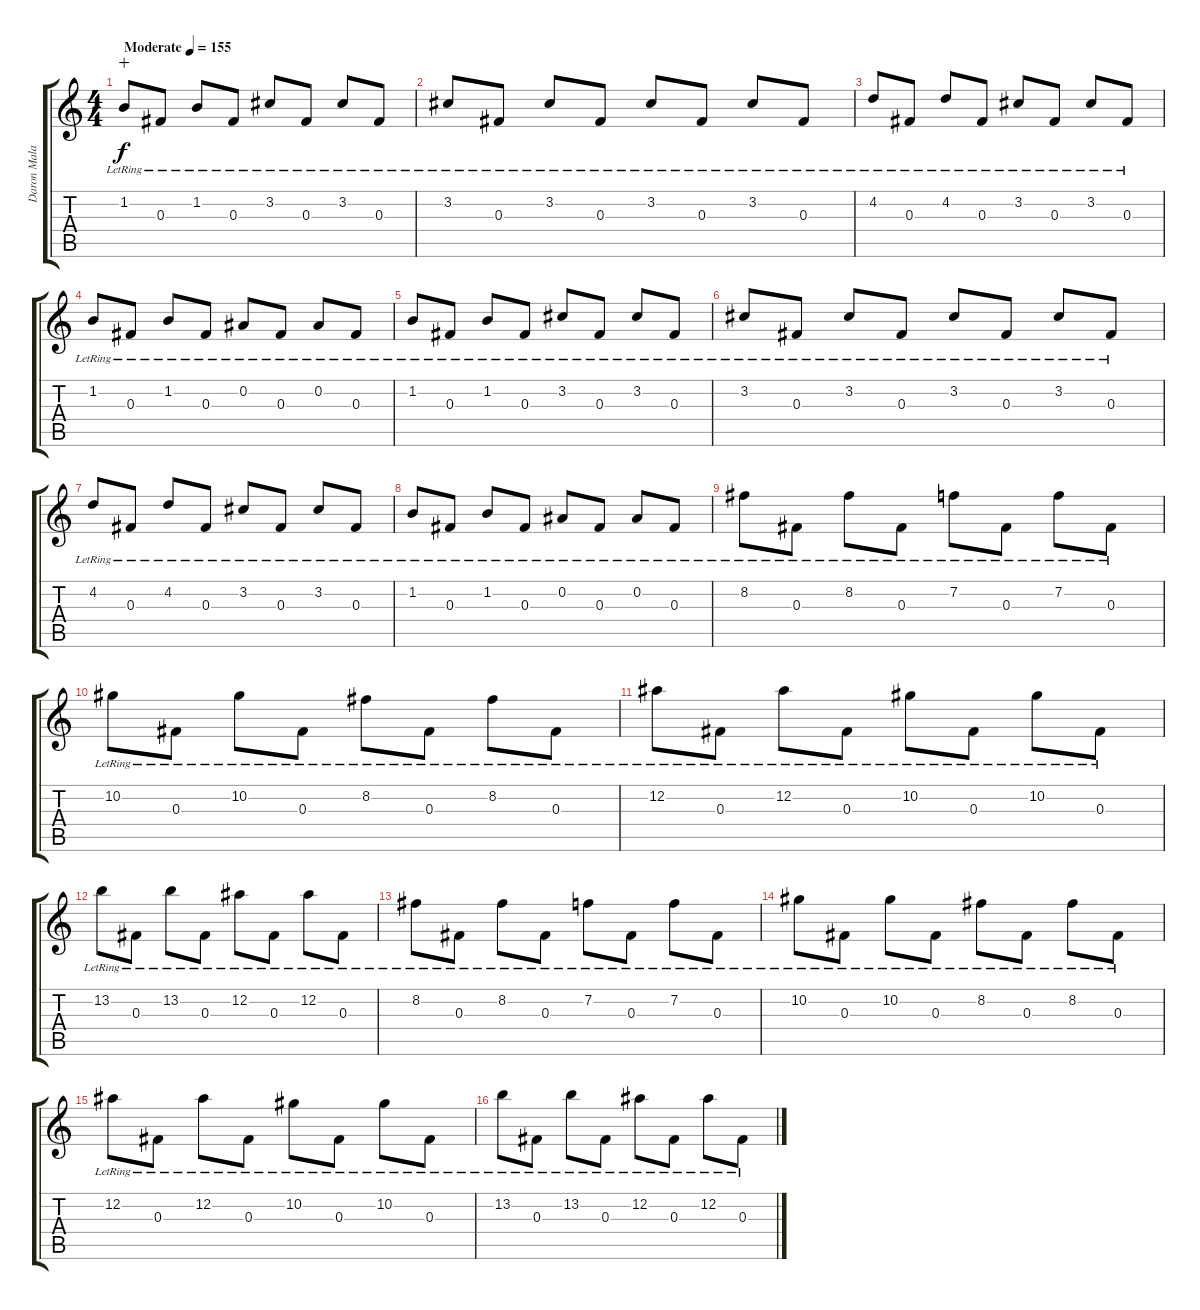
\track ("Daron Malakian Distortion Guitar" "Daron Mala") {instrument distortionguitar}
\staff {score tabs}
\tuning (Eb4 Bb3 Gb3 Db3 Ab2 Db2) {hide}
\ts (4 4)
\tempo (155 "Moderate")
\clef g2
\ks c
1.2{lr}.8{dy f instrument electricguitarjazz wahc} 0.3{lr}.8 1.2{lr}.8 0.3{lr}.8 3.2{lr}.8 0.3{lr}.8 3.2{lr}.8 0.3{lr}.8 |
3.2{lr}.8 0.3{lr}.8 3.2{lr}.8 0.3{lr}.8 3.2{lr}.8 0.3{lr}.8 3.2{lr}.8 0.3{lr}.8 |
4.2{lr}.8 0.3{lr}.8 4.2{lr}.8 0.3{lr}.8 3.2{lr}.8 0.3{lr}.8 3.2{lr}.8 0.3{lr}.8 |
1.2{lr}.8 0.3{lr}.8 1.2{lr}.8 0.3{lr}.8 0.2{lr}.8 0.3{lr}.8 0.2{lr}.8 0.3{lr}.8 |
1.2{lr}.8 0.3{lr}.8 1.2{lr}.8 0.3{lr}.8 3.2{lr}.8 0.3{lr}.8 3.2{lr}.8 0.3{lr}.8 |
3.2{lr}.8 0.3{lr}.8 3.2{lr}.8 0.3{lr}.8 3.2{lr}.8 0.3{lr}.8 3.2{lr}.8 0.3{lr}.8 |
4.2{lr}.8 0.3{lr}.8 4.2{lr}.8 0.3{lr}.8 3.2{lr}.8 0.3{lr}.8 3.2{lr}.8 0.3{lr}.8 |
1.2{lr}.8 0.3{lr}.8 1.2{lr}.8 0.3{lr}.8 0.2{lr}.8 0.3{lr}.8 0.2{lr}.8 0.3{lr}.8 |
8.2{lr}.8 0.3{lr}.8 8.2{lr}.8 0.3{lr}.8 7.2{lr}.8 0.3{lr}.8 7.2{lr}.8 0.3{lr}.8 |
10.2{lr}.8 0.3{lr}.8 10.2{lr}.8 0.3{lr}.8 8.2{lr}.8 0.3{lr}.8 8.2{lr}.8 0.3{lr}.8 |
12.2{lr}.8 0.3{lr}.8 12.2{lr}.8 0.3{lr}.8 10.2{lr}.8 0.3{lr}.8 10.2{lr}.8 0.3{lr}.8 |
13.2{lr}.8 0.3{lr}.8 13.2{lr}.8 0.3{lr}.8 12.2{lr}.8 0.3{lr}.8 12.2{lr}.8 0.3{lr}.8 |
8.2{lr}.8 0.3{lr}.8 8.2{lr}.8 0.3{lr}.8 7.2{lr}.8 0.3{lr}.8 7.2{lr}.8 0.3{lr}.8 |
10.2{lr}.8 0.3{lr}.8 10.2{lr}.8 0.3{lr}.8 8.2{lr}.8 0.3{lr}.8 8.2{lr}.8 0.3{lr}.8 |
12.2{lr}.8 0.3{lr}.8 12.2{lr}.8 0.3{lr}.8 10.2{lr}.8 0.3{lr}.8 10.2{lr}.8 0.3{lr}.8 |
13.2{lr}.8 0.3{lr}.8 13.2{lr}.8 0.3{lr}.8 12.2{lr}.8 0.3{lr}.8 12.2{lr}.8 0.3{lr}.8
